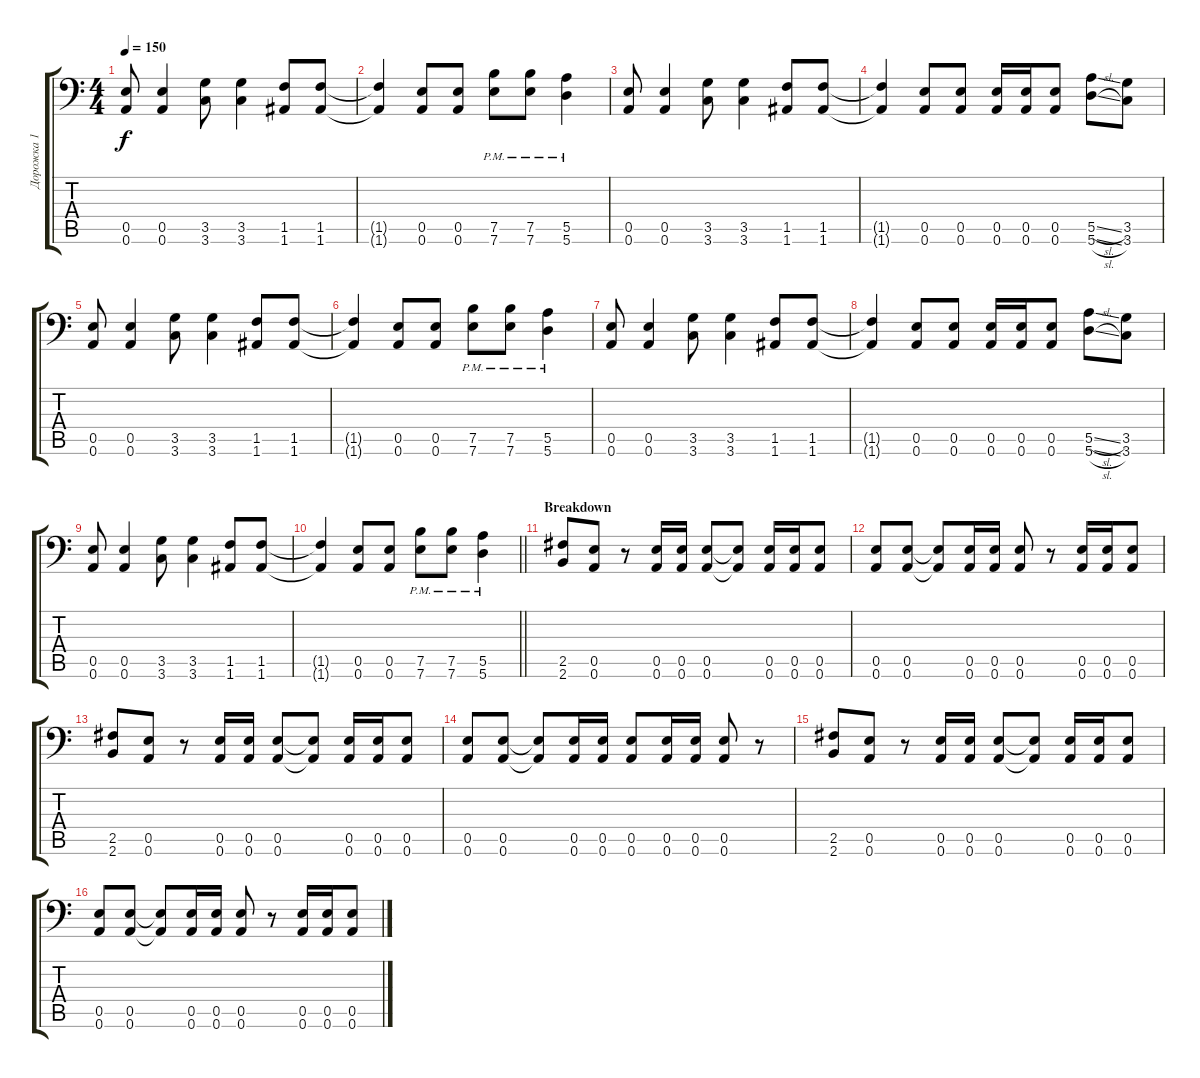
\track ("Дорожка 1" "Дорожка 1") {instrument distortionguitar}
\staff {score tabs}
\tuning (B3 Gb3 D3 A2 E2 A1) {hide}
\ts (4 4)
\tempo 150
\clef f4
\ks c
(0.5 0.6).8{dy f} (0.5 0.6).4 (3.5 3.6).8 (3.5 3.6).4 (1.5 1.6).8 (1.5 1.6).8 |
(1.5{t} 1.6{t}).4 (0.5 0.6).8 (0.5 0.6).8 (7.5{pm} 7.6{pm}).8 (7.5{pm} 7.6{pm}).8 (5.5{pm} 5.6{pm}).4 |
(0.5 0.6).8 (0.5 0.6).4 (3.5 3.6).8 (3.5 3.6).4 (1.5 1.6).8 (1.5 1.6).8 |
(1.5{t} 1.6{t}).4 (0.5 0.6).8 (0.5 0.6).8 (0.5 0.6).16 (0.5 0.6).16 (0.5 0.6).8 (5.5{sl} 5.6{sl}).8 (3.5 3.6).8 |
(0.5 0.6).8 (0.5 0.6).4 (3.5 3.6).8 (3.5 3.6).4 (1.5 1.6).8 (1.5 1.6).8 |
(1.5{t} 1.6{t}).4 (0.5 0.6).8 (0.5 0.6).8 (7.5{pm} 7.6{pm}).8 (7.5{pm} 7.6{pm}).8 (5.5{pm} 5.6{pm}).4 |
(0.5 0.6).8 (0.5 0.6).4 (3.5 3.6).8 (3.5 3.6).4 (1.5 1.6).8 (1.5 1.6).8 |
(1.5{t} 1.6{t}).4 (0.5 0.6).8 (0.5 0.6).8 (0.5 0.6).16 (0.5 0.6).16 (0.5 0.6).8 (5.5{sl} 5.6{sl}).8 (3.5 3.6).8 |
(0.5 0.6).8 (0.5 0.6).4 (3.5 3.6).8 (3.5 3.6).4 (1.5 1.6).8 (1.5 1.6).8 |
\barLineRight lightlight
(1.5{t} 1.6{t}).4 (0.5 0.6).8 (0.5 0.6).8 (7.5{pm} 7.6{pm}).8 (7.5{pm} 7.6{pm}).8 (5.5{pm} 5.6{pm}).4 |
\section ("" "Breakdown")
(2.5 2.6).8 (0.5 0.6).8 r.8 (0.5 0.6).16 (0.5 0.6).16 (0.5 0.6).8 (0.5{t} 0.6{t}).8 (0.5 0.6).16 (0.5 0.6).16 (0.5 0.6).8 |
(0.5 0.6).8 (0.5 0.6).8 (0.5{t} 0.6{t}).8 (0.5 0.6).16 (0.5 0.6).16 (0.5 0.6).8 r.8 (0.5 0.6).16 (0.5 0.6).16 (0.5 0.6).8 |
(2.5 2.6).8 (0.5 0.6).8 r.8 (0.5 0.6).16 (0.5 0.6).16 (0.5 0.6).8 (0.5{t} 0.6{t}).8 (0.5 0.6).16 (0.5 0.6).16 (0.5 0.6).8 |
(0.5 0.6).8 (0.5 0.6).8 (0.5{t} 0.6{t}).8 (0.5 0.6).16 (0.5 0.6).16 (0.5 0.6).8 (0.5 0.6).16 (0.5 0.6).16 (0.5 0.6).8 r.8 |
(2.5 2.6).8 (0.5 0.6).8 r.8 (0.5 0.6).16 (0.5 0.6).16 (0.5 0.6).8 (0.5{t} 0.6{t}).8 (0.5 0.6).16 (0.5 0.6).16 (0.5 0.6).8 |
(0.5 0.6).8 (0.5 0.6).8 (0.5{t} 0.6{t}).8 (0.5 0.6).16 (0.5 0.6).16 (0.5 0.6).8 r.8 (0.5 0.6).16 (0.5 0.6).16 (0.5 0.6).8
